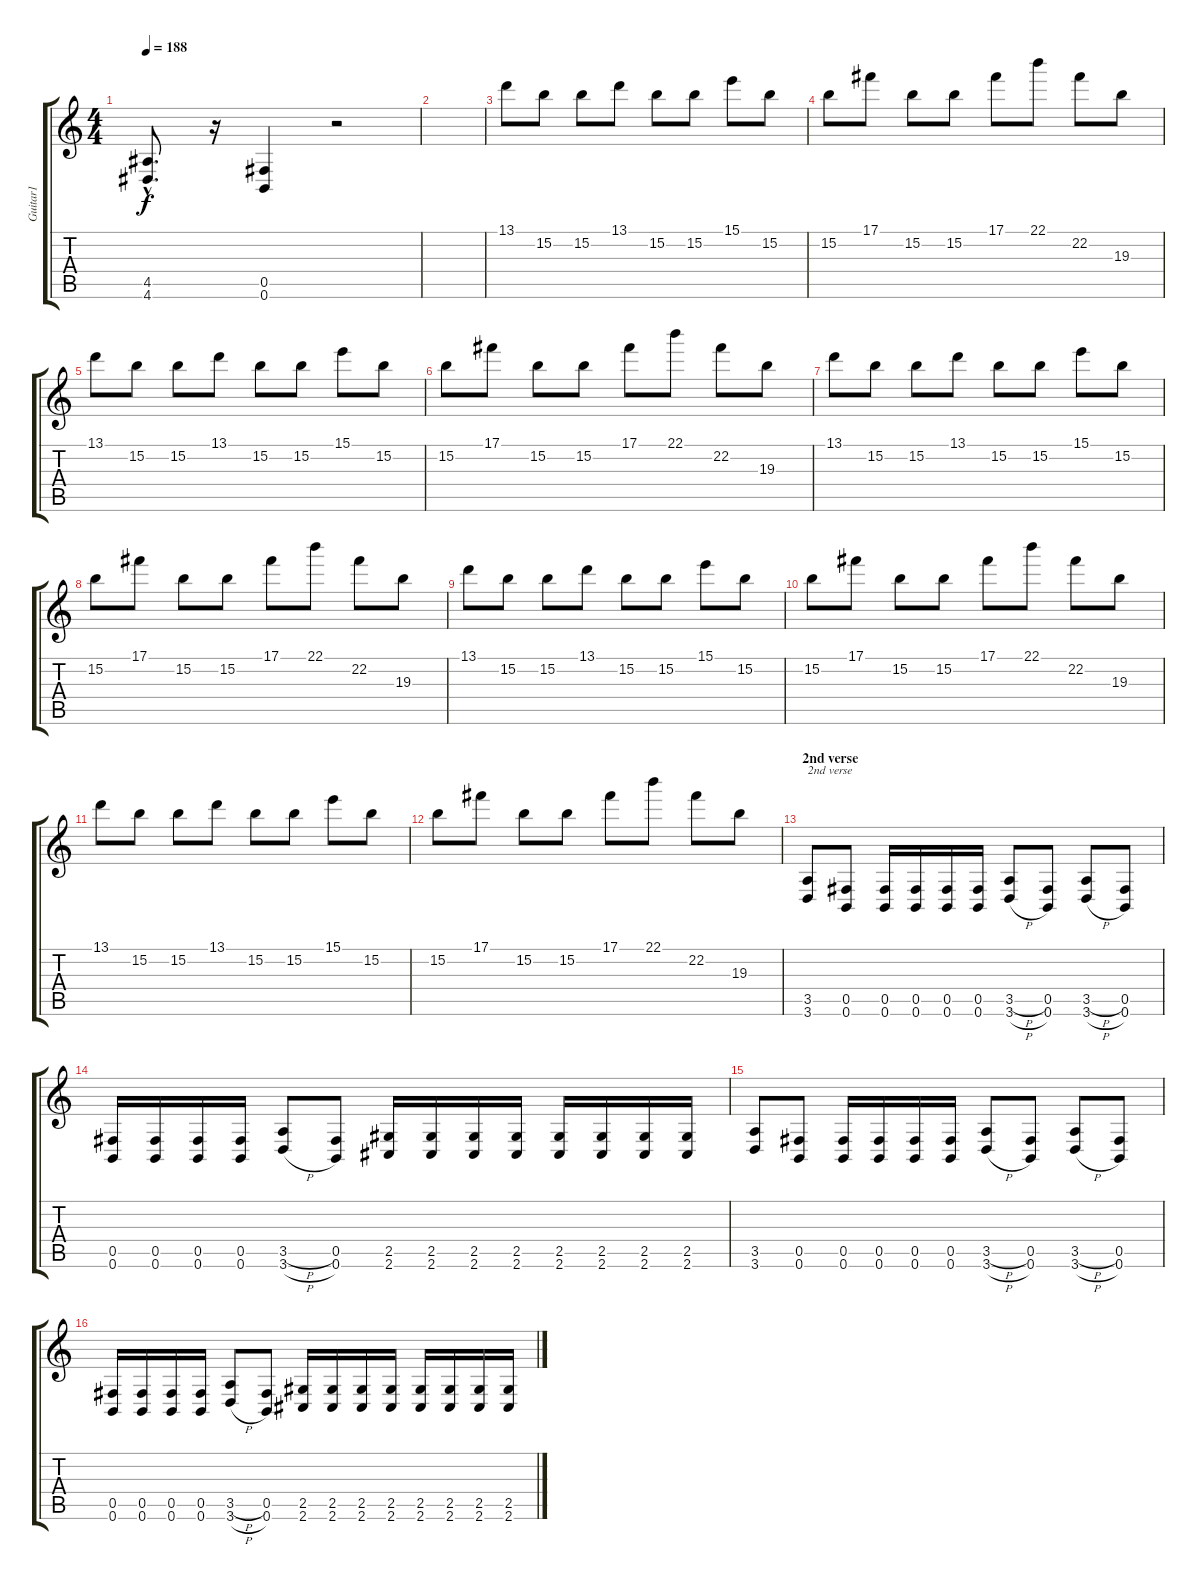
\track ("Guitar1" "Guitar1") {instrument overdrivenguitar}
\staff {score tabs}
\tuning (Db4 Ab3 E3 B2 Gb2 B1) {hide}
\ts (4 4)
\tempo 188
\clef g2
\ks c
(4.5{hac} 4.6{hac}).8{d dy f} r.16 (0.5 0.6).4 r.2 |
|
13.1.8{instrument overdrivenguitar} 15.2.8 15.2.8 13.1.8 15.2.8 15.2.8 15.1.8 15.2.8 |
15.2.8 17.1.8 15.2.8 15.2.8 17.1.8 22.1.8 22.2.8 19.3.8 |
13.1.8 15.2.8 15.2.8 13.1.8 15.2.8 15.2.8 15.1.8 15.2.8 |
15.2.8 17.1.8 15.2.8 15.2.8 17.1.8 22.1.8 22.2.8 19.3.8 |
13.1.8 15.2.8 15.2.8 13.1.8 15.2.8 15.2.8 15.1.8 15.2.8 |
15.2.8 17.1.8 15.2.8 15.2.8 17.1.8 22.1.8 22.2.8 19.3.8 |
13.1.8 15.2.8 15.2.8 13.1.8 15.2.8 15.2.8 15.1.8 15.2.8 |
15.2.8 17.1.8 15.2.8 15.2.8 17.1.8 22.1.8 22.2.8 19.3.8 |
13.1.8 15.2.8 15.2.8 13.1.8 15.2.8 15.2.8 15.1.8 15.2.8 |
15.2.8 17.1.8 15.2.8 15.2.8 17.1.8 22.1.8 22.2.8 19.3.8 |
\section ("" "2nd verse")
(3.5 3.6).8{txt "2nd verse" instrument distortionguitar} (0.5 0.6).8 (0.5 0.6).16 (0.5 0.6).16 (0.5 0.6).16 (0.5 0.6).16 (3.5{h} 3.6{h}).8 (0.5 0.6).8 (3.5{h} 3.6{h}).8 (0.5 0.6).8 |
(0.5 0.6).16 (0.5 0.6).16 (0.5 0.6).16 (0.5 0.6).16 (3.5{h} 3.6{h}).8 (0.5 0.6).8 (2.5 2.6).16 (2.5 2.6).16 (2.5 2.6).16 (2.5 2.6).16 (2.5 2.6).16 (2.5 2.6).16 (2.5 2.6).16 (2.5 2.6).16 |
(3.5 3.6).8 (0.5 0.6).8 (0.5 0.6).16 (0.5 0.6).16 (0.5 0.6).16 (0.5 0.6).16 (3.5{h} 3.6{h}).8 (0.5 0.6).8 (3.5{h} 3.6{h}).8 (0.5 0.6).8 |
(0.5 0.6).16 (0.5 0.6).16 (0.5 0.6).16 (0.5 0.6).16 (3.5{h} 3.6{h}).8 (0.5 0.6).8 (2.5 2.6).16 (2.5 2.6).16 (2.5 2.6).16 (2.5 2.6).16 (2.5 2.6).16 (2.5 2.6).16 (2.5 2.6).16 (2.5 2.6).16
